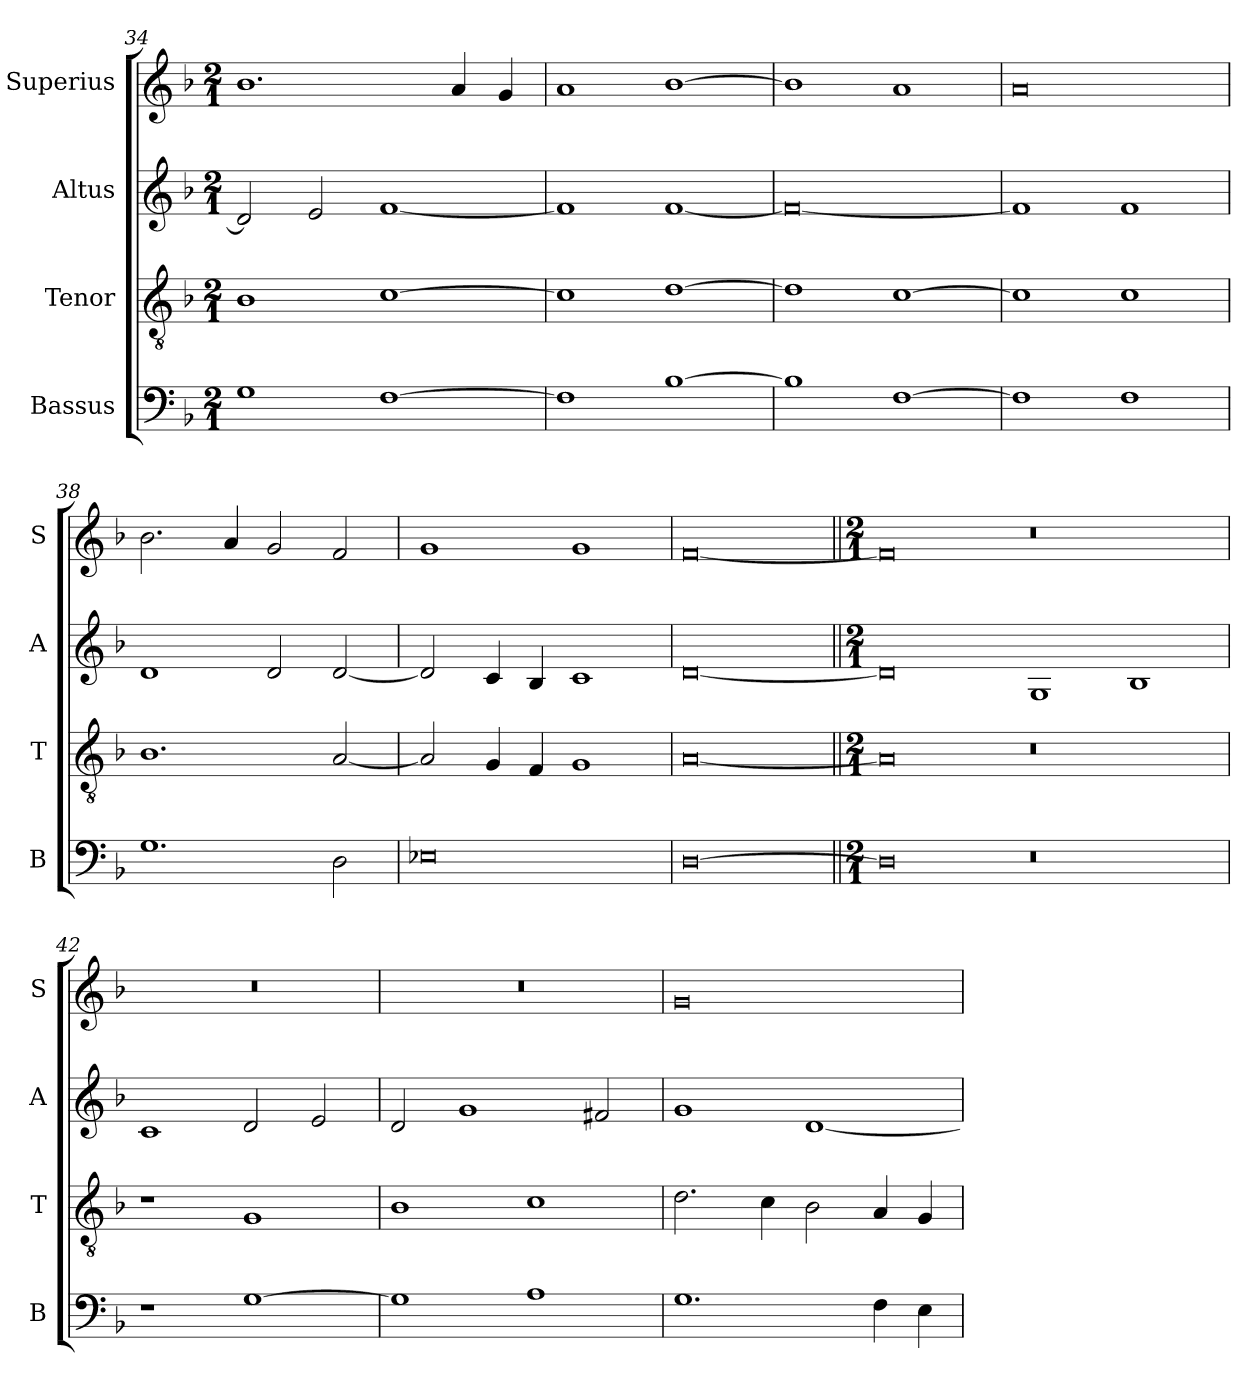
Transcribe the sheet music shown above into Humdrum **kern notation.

**kern	**kern	**kern	**kern
*part4	*part3	*part2	*part1
*staff4	*staff3	*staff2	*staff1
*I"Bassus	*I"Tenor	*I"Altus	*I"Superius
*I'B	*I'T	*I'A	*I'S
*clefF4	*clefGv2	*clefG2	*clefG2
*k[b-]	*k[b-]	*k[b-]	*k[b-]
*F:	*F:	*F:	*F:
*M2/1	*M2/1	*M2/1	*M2/1
=34	=34	=34	=34
1G	1B-	2d]	1.b-
.	.	2e	.
[1F	[1c	[1f	.
.	.	.	4a
.	.	.	4g
=35	=35	=35	=35
1F]	1c]	1f]	1a
[1B-	[1d	[1f	[1b-
=36	=36	=36	=36
1B-]	1d]	0f_	1b-]
[1F	[1c	.	1a
=37	=37	=37	=37
1F]	1c]	1f]	0a
1F	1c	1f	.
=38	=38	=38	=38
1.G	1.B-	1d	2.b-
.	.	.	4a
.	.	2d	2g
2D	[2A	[2d	2f
=39	=39	=39	=39
0E-X	2A]	2d]	1g
.	4G	4c	.
.	4F	4B-	.
.	1G	1c	1g
=40	=40	=40	=40
[0D	[0A	[0d	[0f
=41||	=41||	=41||	=41||
*M2/1	*M2/1	*M2/1	*M2/1
0D]	0A]	0d]	0f]
0r	0r	1G	0r
.	.	1B-	.
=42	=42	=42	=42
1r	1r	1c	0r
[1G	1G	2d	.
.	.	2e	.
=43	=43	=43	=43
1G]	1B-	2d	0r
.	.	1g	.
1A	1c	.	.
.	.	2f#X	.
=44	=44	=44	=44
1.G	2.d	1g	0g
.	4c	.	.
.	2B-	[1d	.
4F	4A	.	.
4E	4G	.	.
=	=	=	=
*-	*-	*-	*-
